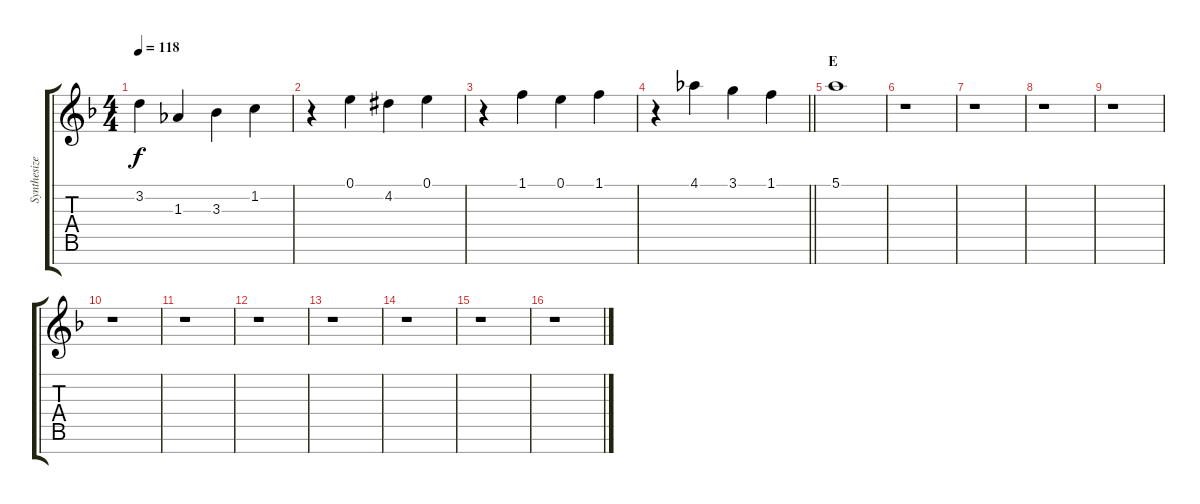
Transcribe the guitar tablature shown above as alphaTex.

\track ("Synthesizer I" "Synthesize") {instrument fx5brightness}
\staff {score tabs}
\tuning (E5 B4 G4 D4 A3 E3 B2) {hide}
\ts (4 4)
\tempo 118
\clef g2
\ks f
3.2.4{dy f} 1.3.4 3.3.4 1.2.4 |
r.4 0.1.4 4.2{acc #}.4 0.1.4 |
r.4 1.1.4 0.1.4 1.1.4 |
\barLineRight lightlight
r.4 4.1.4 3.1.4 1.1.4 |
\section ("" "E")
5.1.1 |
r.1 |
r.1 |
r.1 |
r.1 |
r.1 |
r.1 |
r.1 |
r.1 |
r.1 |
r.1 |
r.1
